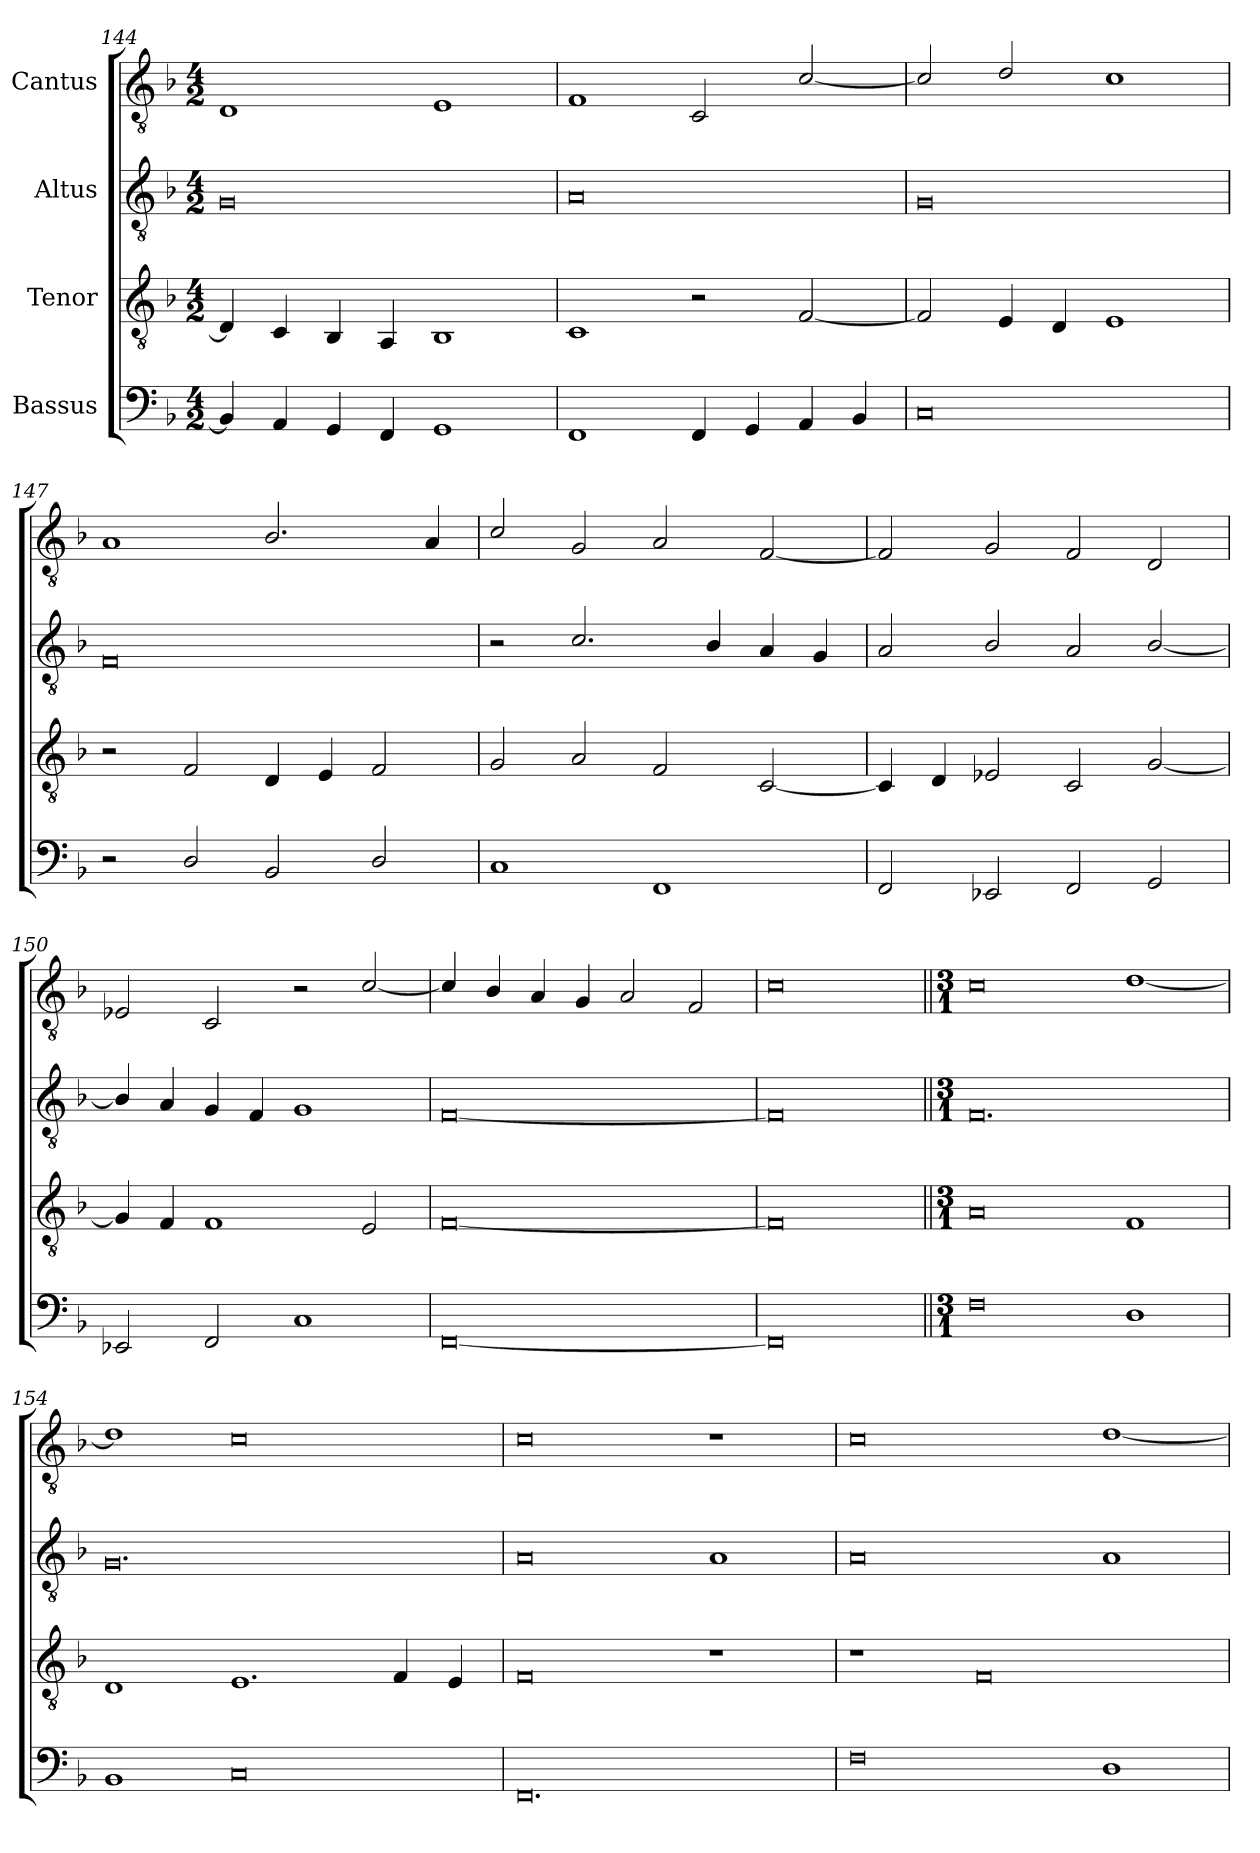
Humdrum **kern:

**kern	**kern	**kern	**kern
*part4	*part3	*part2	*part1
*staff4	*staff3	*staff2	*staff1
*I"Bassus	*I"Tenor	*I"Altus	*I"Cantus
*clefF4	*clefGv2	*clefGv2	*clefGv2
*k[b-]	*k[b-]	*k[b-]	*k[b-]
*M4/2	*M4/2	*M4/2	*M4/2
=144	=144	=144	=144
4BB-/]	4D/]	0G/	1D/
4AA/	4C/	.	.
4GG/	4BB-/	.	.
4FF/	4AA/	.	.
1GG/	1BB-/	.	1E/
=145	=145	=145	=145
1FF/	1C/	0A/	1F/
4FF/	2r	.	2C/
4GG/	.	.	.
4AA/	[2F/	.	[2c/
4BB-/	.	.	.
=146	=146	=146	=146
0C/	2F/]	0G/	2c/]
.	4E/	.	2d/
.	4D/	.	.
.	1E/	.	1c/
=147	=147	=147	=147
2r	2r	0F/	1A/
2D/	2F/	.	.
2BB-/	4D/	.	2.B-/
.	4E/	.	.
2D/	2F/	.	.
.	.	.	4A/
=148	=148	=148	=148
1C/	2G/	2r	2c/
.	2A/	2.c/	2G/
1FF/	2F/	.	2A/
.	.	4B-/	.
.	[2C/	4A/	[2F/
.	.	4G/	.
=149	=149	=149	=149
2FF/	4C/]	2A/	2F/]
.	4D/	.	.
2EE-X/	2E-X/	2B-/	2G/
2FF/	2C/	2A/	2F/
2GG/	[2G/	[2B-/	2D/
=150	=150	=150	=150
2EE-X/	4G/]	4B-/]	2E-X/
.	4F/	4A/	.
2FF/	1F/	4G/	2C/
.	.	4F/	.
1C/	.	1G/	2r
.	2E/	.	[2c/
=151	=151	=151	=151
[0FF/	[0F/	[0F/	4c/]
.	.	.	4B-/
.	.	.	4A/
.	.	.	4G/
.	.	.	2A/
.	.	.	2F/
=152	=152	=152	=152
0FF/]	0F/]	0F/]	0c/
=153||	=153||	=153||	=153||
*M3/1	*M3/1	*M3/1	*M3/1
0F\	0A/	0.F/	0c/
1D/	1F/	.	[1d/
=154	=154	=154	=154
1BB-/	1D/	0.G/	1d/]
0C/	1.E/	.	0c/
.	4F/	.	.
.	4E/	.	.
=155	=155	=155	=155
0.FF/	0F/	0A/	0c/
.	1r	1A/	1r
=156	=156	=156	=156
0F\	1r	0A/	0c/
.	0F/	.	.
1D/	.	1A/	[1d/
=	=	=	=
*-	*-	*-	*-
